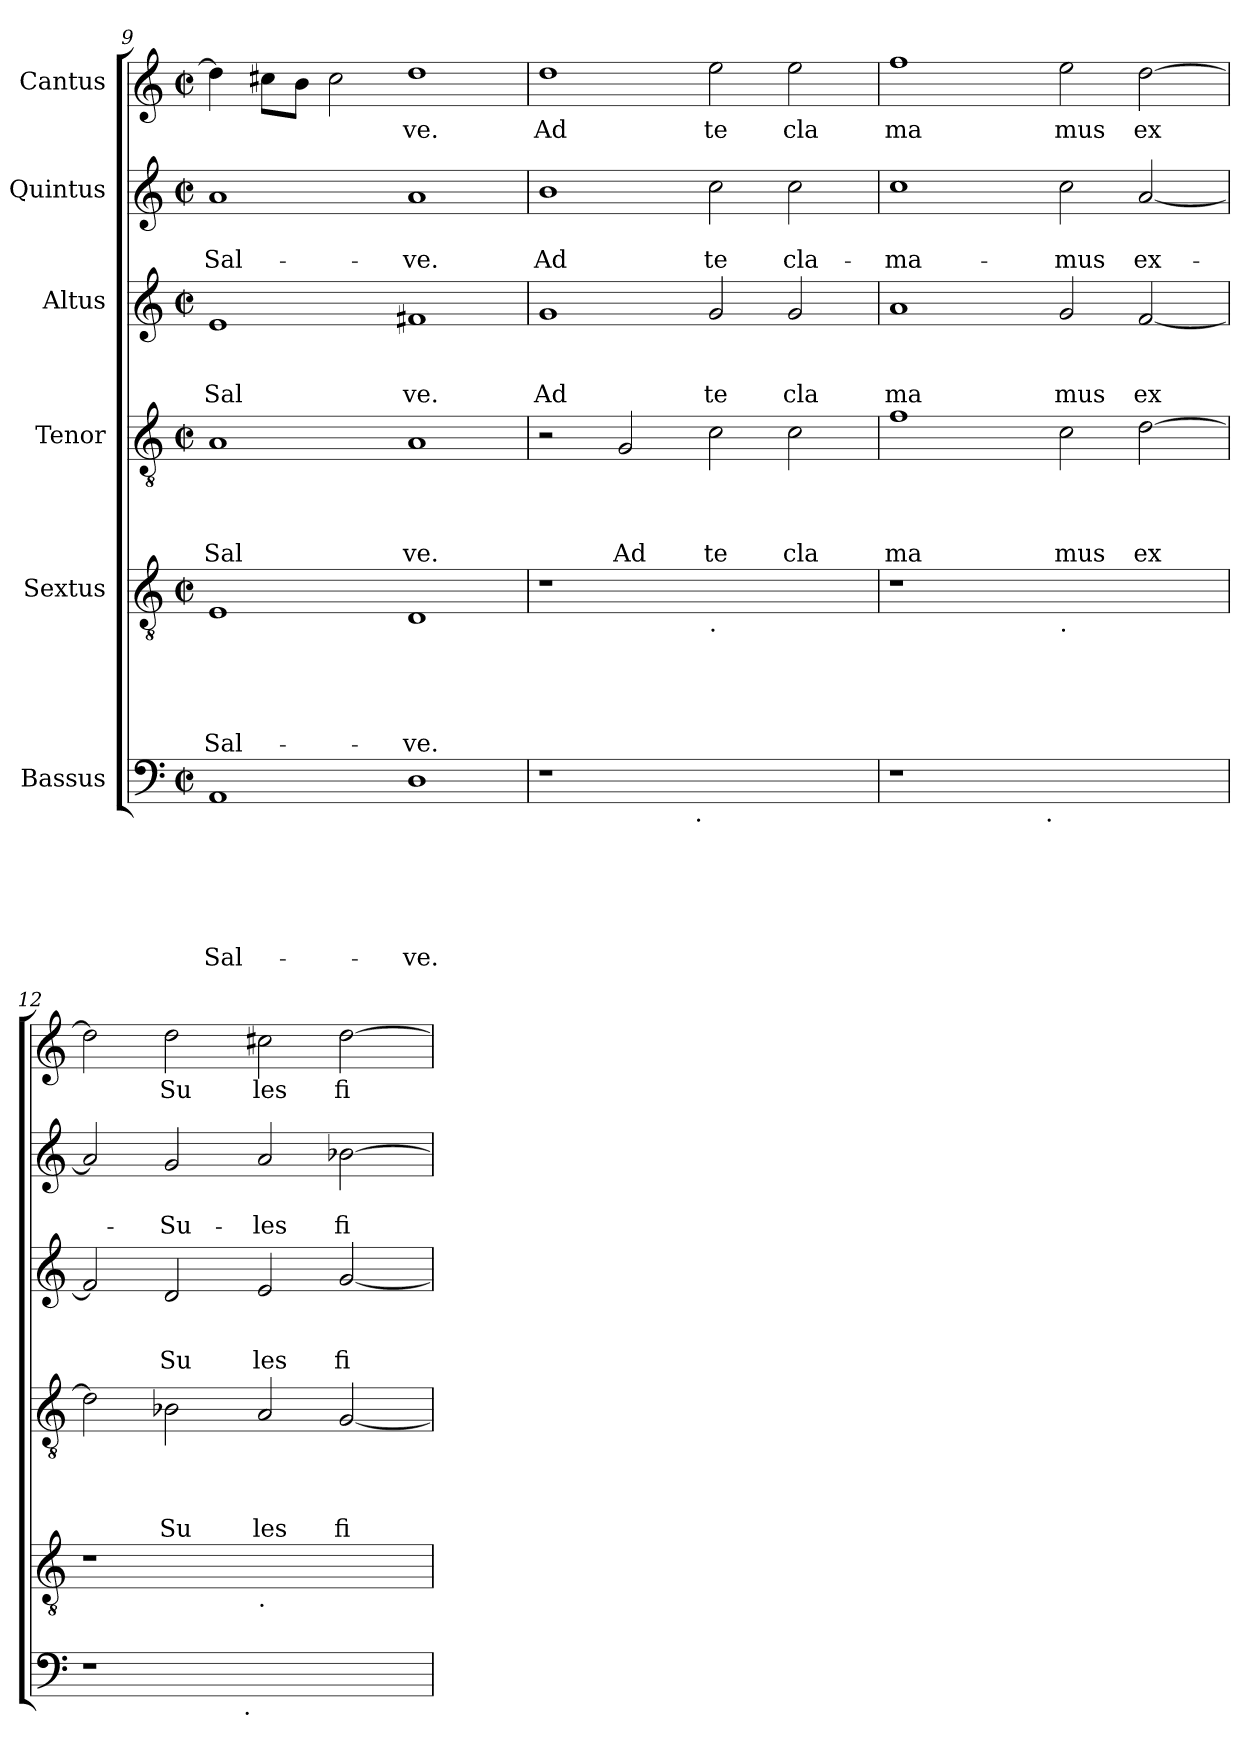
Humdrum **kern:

**kern	**text	**text	**text	**text	**text	**text	**kern	**text	**text	**text	**text	**text	**kern	**text	**text	**text	**text	**kern	**text	**text	**text	**kern	**text	**text	**kern	**text
*part6	*part6	*part6	*part6	*part6	*part6	*part6	*part5	*part5	*part5	*part5	*part5	*part5	*part4	*part4	*part4	*part4	*part4	*part3	*part3	*part3	*part3	*part2	*part2	*part2	*part1	*part1
*staff6	*staff6	*staff6	*staff6	*staff6	*staff6	*staff6	*staff5	*staff5	*staff5	*staff5	*staff5	*staff5	*staff4	*staff4	*staff4	*staff4	*staff4	*staff3	*staff3	*staff3	*staff3	*staff2	*staff2	*staff2	*staff1	*staff1
*I"Bassus	*	*	*	*	*	*	*I"Sextus	*	*	*	*	*	*I"Tenor	*	*	*	*	*I"Altus	*	*	*	*I"Quintus	*	*	*I"Cantus	*
*clefF4	*	*	*	*	*	*	*clefGv2	*	*	*	*	*	*clefGv2	*	*	*	*	*clefG2	*	*	*	*clefG2	*	*	*clefG2	*
*k[]	*	*	*	*	*	*	*k[]	*	*	*	*	*	*k[]	*	*	*	*	*k[]	*	*	*	*k[]	*	*	*k[]	*
*C:	*	*	*	*	*	*	*C:	*	*	*	*	*	*C:	*	*	*	*	*C:	*	*	*	*C:	*	*	*C:	*
*M2/2	*	*	*	*	*	*	*M2/2	*	*	*	*	*	*M2/2	*	*	*	*	*M2/2	*	*	*	*M2/2	*	*	*M2/2	*
*met(c|)	*	*	*	*	*	*	*met(c|)	*	*	*	*	*	*met(c|)	*	*	*	*	*met(c|)	*	*	*	*met(c|)	*	*	*met(c|)	*
=9	=9	=9	=9	=9	=9	=9	=9	=9	=9	=9	=9	=9	=9	=9	=9	=9	=9	=9	=9	=9	=9	=9	=9	=9	=9	=9
!	!	!	!	!	!	!LO:LY:b	!	!	!	!	!	!LO:LY:b	!	!	!	!	!LO:LY:b	!	!	!	!LO:LY:b	!	!	!LO:LY:b	!	!
1AA	.	.	.	.	.	Sal-	1E	.	.	.	.	Sal-	1A	.	.	.	Sal	1e	.	.	Sal	1a	.	Sal-	4dd\]	.
.	.	.	.	.	.	.	.	.	.	.	.	.	.	.	.	.	.	.	.	.	.	.	.	.	8cc#\L	.
.	.	.	.	.	.	.	.	.	.	.	.	.	.	.	.	.	.	.	.	.	.	.	.	.	8b\J	.
.	.	.	.	.	.	.	.	.	.	.	.	.	.	.	.	.	.	.	.	.	.	.	.	.	2cc#\	.
!	!	!	!	!	!	!LO:LY:b	!	!	!	!	!	!LO:LY:b	!	!	!	!	!LO:LY:b	!	!	!	!LO:LY:b	!	!	!LO:LY:b	!	!LO:LY:b
1D	.	.	.	.	.	-ve.	1D	.	.	.	.	-ve.	1A	.	.	.	ve.	1f#X	.	.	ve.	1a	.	-ve.	1dd	ve.
=10	=10	=10	=10	=10	=10	=10	=10	=10	=10	=10	=10	=10	=10	=10	=10	=10	=10	=10	=10	=10	=10	=10	=10	=10	=10	=10
!	!	!	!	!	!	!	!	!	!	!	!	!	!	!	!	!	!	!	!	!	!LO:LY:b	!	!	!LO:LY:b	!	!LO:LY:b
*^	*	*	*	*	*	*	*	*	*	*	*	*	*	*	*	*	*	*	*	*	*	*	*	*	*	*
1r	2ryy	.	.	.	.	.	.	1r	.	.	.	.	.	2r	.	.	.	.	1g	.	.	Ad	1b	.	Ad	1dd	Ad
!	!	!	!	!	!	!	!	!	!	!	!	!	!	!	!	!	!	!LO:LY:b	!	!	!	!	!	!	!	!	!
.	4...ryy	.	.	.	.	.	.	.	.	.	.	.	.	2G/	.	.	.	Ad	.	.	.	.	.	.	.	.	.
!	!LO:TX:b:t=.	!	!	!	!	!	!	!	!	!	!	!	!	!	!	!	!	!	!	!	!	!	!	!	!	!	!
.	1ryy	.	.	.	.	.	.	.	.	.	.	.	.	.	.	.	.	.	.	.	.	.	.	.	.	.	.
!	!	!	!	!	!	!	!	!LO:TX:b:t=.	!	!	!	!	!	!	!	!	!	!	!	!	!	!	!	!	!	!	!
!	!	!	!	!	!	!	!	!	!	!	!	!	!	!	!	!	!	!LO:LY:b	!	!	!	!LO:LY:b	!	!	!LO:LY:b	!	!LO:LY:b
1ryy	.	.	.	.	.	.	.	1ryy	.	.	.	.	.	2c\	.	.	.	te	2g/	.	.	te	2cc\	.	te	2ee\	te
!	!	!	!	!	!	!	!	!	!	!	!	!	!	!	!	!	!	!LO:LY:b	!	!	!	!LO:LY:b	!	!	!LO:LY:b	!	!LO:LY:b
.	.	.	.	.	.	.	.	.	.	.	.	.	.	2c\	.	.	.	cla	2g/	.	.	cla	2cc\	.	cla-	2ee\	cla
.	32ryy	.	.	.	.	.	.	.	.	.	.	.	.	.	.	.	.	.	.	.	.	.	.	.	.	.	.
=11	=11	=11	=11	=11	=11	=11	=11	=11	=11	=11	=11	=11	=11	=11	=11	=11	=11	=11	=11	=11	=11	=11	=11	=11	=11	=11	=11
!	!	!	!	!	!	!	!	!	!	!	!	!	!	!	!	!	!	!LO:LY:b	!	!	!	!LO:LY:b	!	!	!LO:LY:b	!	!LO:LY:b
1r	2ryy	.	.	.	.	.	.	1r	.	.	.	.	.	1f	.	.	.	ma	1a	.	.	ma	1cc	.	-ma-	1ff	ma
.	4...ryy	.	.	.	.	.	.	.	.	.	.	.	.	.	.	.	.	.	.	.	.	.	.	.	.	.	.
!	!LO:TX:b:t=.	!	!	!	!	!	!	!	!	!	!	!	!	!	!	!	!	!	!	!	!	!	!	!	!	!	!
.	1ryy	.	.	.	.	.	.	.	.	.	.	.	.	.	.	.	.	.	.	.	.	.	.	.	.	.	.
!	!	!	!	!	!	!	!	!LO:TX:b:t=.	!	!	!	!	!	!	!	!	!	!	!	!	!	!	!	!	!	!	!
!	!	!	!	!	!	!	!	!	!	!	!	!	!	!	!	!	!	!LO:LY:b	!	!	!	!LO:LY:b	!	!	!LO:LY:b	!	!LO:LY:b
1ryy	.	.	.	.	.	.	.	1ryy	.	.	.	.	.	2c\	.	.	.	mus	2g/	.	.	mus	2cc\	.	-mus	2ee\	mus
!	!	!	!	!	!	!	!	!	!	!	!	!	!	!	!	!	!	!LO:LY:b	!	!	!	!LO:LY:b	!	!	!LO:LY:b	!	!LO:LY:b
.	.	.	.	.	.	.	.	.	.	.	.	.	.	[>2d\	.	.	.	ex	[<2f/	.	.	ex	[<2a/	.	ex-	[>2dd\	ex
.	32ryy	.	.	.	.	.	.	.	.	.	.	.	.	.	.	.	.	.	.	.	.	.	.	.	.	.	.
=12	=12	=12	=12	=12	=12	=12	=12	=12	=12	=12	=12	=12	=12	=12	=12	=12	=12	=12	=12	=12	=12	=12	=12	=12	=12	=12	=12
1r	2ryy	.	.	.	.	.	.	1r	.	.	.	.	.	2d\]	.	.	.	.	2f/]	.	.	.	2a/]	.	.	2dd\]	.
!	!	!	!	!	!	!	!	!	!	!	!	!	!	!	!	!	!	!LO:LY:b	!	!	!	!LO:LY:b	!	!	!LO:LY:b	!	!LO:LY:b
.	4...ryy	.	.	.	.	.	.	.	.	.	.	.	.	2B-X\	.	.	.	Su	2d/	.	.	Su	2g/	.	-Su-	2dd\	Su
!	!LO:TX:b:t=.	!	!	!	!	!	!	!	!	!	!	!	!	!	!	!	!	!	!	!	!	!	!	!	!	!	!
.	1ryy	.	.	.	.	.	.	.	.	.	.	.	.	.	.	.	.	.	.	.	.	.	.	.	.	.	.
!	!	!	!	!	!	!	!	!LO:TX:b:t=.	!	!	!	!	!	!	!	!	!	!	!	!	!	!	!	!	!	!	!
!	!	!	!	!	!	!	!	!	!	!	!	!	!	!	!	!	!	!LO:LY:b	!	!	!	!LO:LY:b	!	!	!LO:LY:b	!	!LO:LY:b
1ryy	.	.	.	.	.	.	.	1ryy	.	.	.	.	.	2A/	.	.	.	les	2e/	.	.	les	2a/	.	-les	2cc#X\	les
!	!	!	!	!	!	!	!	!	!	!	!	!	!	!	!	!	!	!LO:LY:b	!	!	!	!LO:LY:b	!	!	!LO:LY:b	!	!LO:LY:b
.	.	.	.	.	.	.	.	.	.	.	.	.	.	[<2G/	.	.	.	fi	[<2g/	.	.	fi	[>2b-X\	.	fi-	[>2dd\	fi
.	32ryy	.	.	.	.	.	.	.	.	.	.	.	.	.	.	.	.	.	.	.	.	.	.	.	.	.	.
*v	*v	*	*	*	*	*	*	*	*	*	*	*	*	*	*	*	*	*	*	*	*	*	*	*	*	*	*
=	=	=	=	=	=	=	=	=	=	=	=	=	=	=	=	=	=	=	=	=	=	=	=	=	=	=
*-	*-	*-	*-	*-	*-	*-	*-	*-	*-	*-	*-	*-	*-	*-	*-	*-	*-	*-	*-	*-	*-	*-	*-	*-	*-	*-
